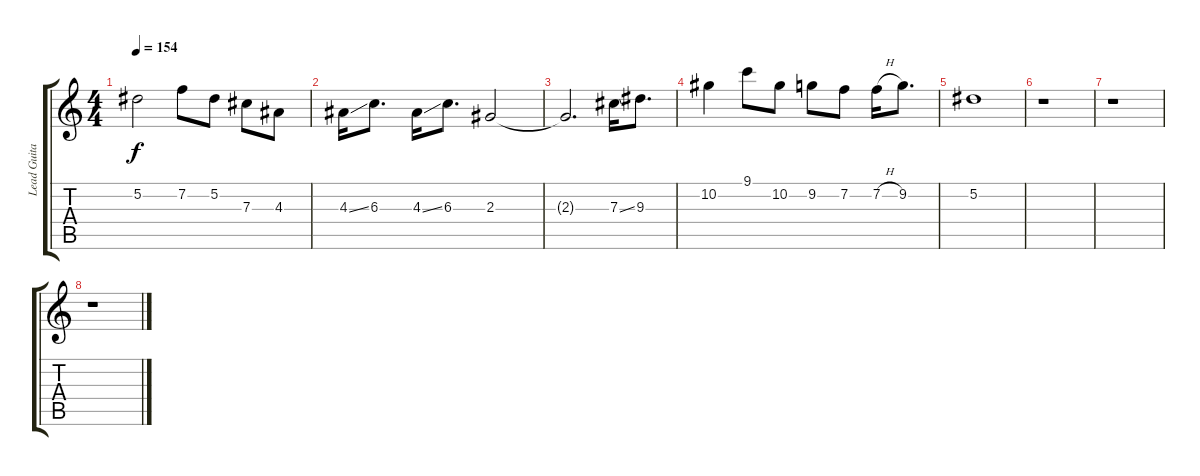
\track ("Lead Guitar" "Lead Guita") {instrument electricguitarjazz}
\staff {score tabs}
\tuning (Eb4 Bb3 Gb3 Db3 Ab2 Db2) {hide}
\ts (4 4)
\tempo 154
\clef g2
\ks c
5.2{t}.2{dy f} 7.2.8 5.2.8 7.3.8 4.3.8 |
4.3{ss}.16 6.3.8{d} 4.3{ss}.16 6.3.8{d} 2.3.2 |
2.3{t}.2{d} 7.3{ss}.16 9.3.8{d} |
10.2.4 9.1.8 10.2.8 9.2.8 7.2.8 7.2{h}.16 9.2.8{d} |
5.2.1 |
r.1 |
r.1 |
r.1
